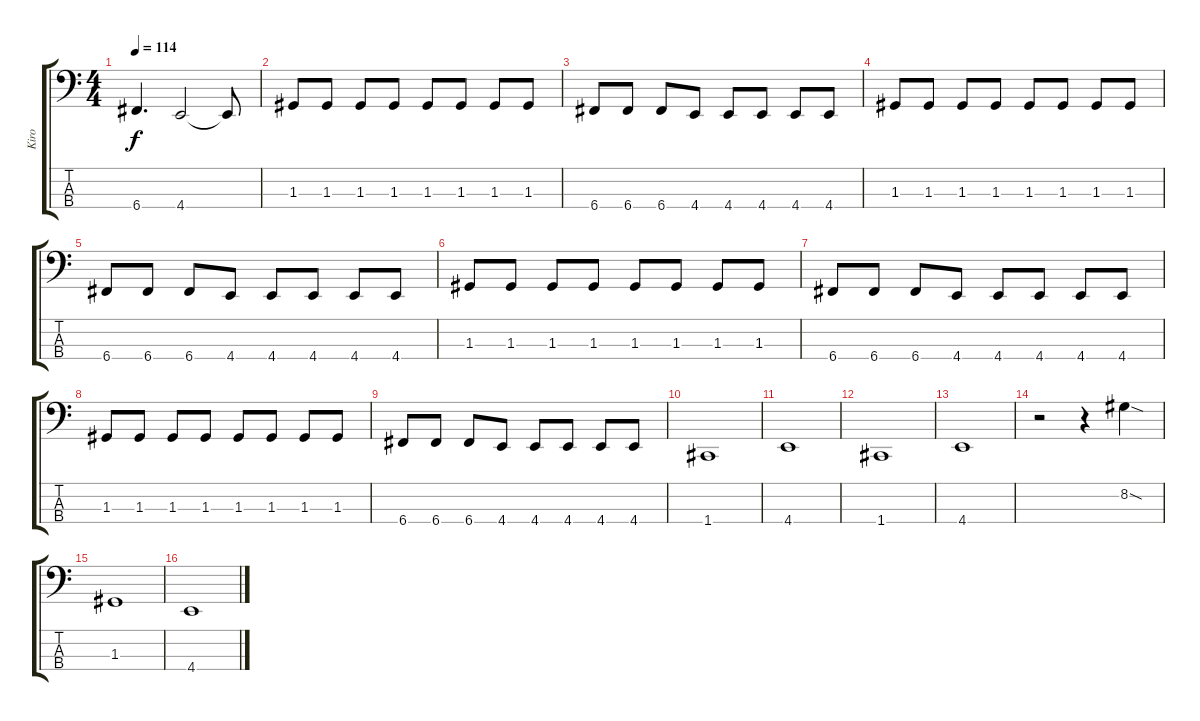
\track ("Kiro" "Kiro") {instrument electricbassfinger}
\staff {score tabs}
\tuning (F2 C2 G1 C1) {hide}
\ts (4 4)
\tempo 114
\clef f4
\ks c
6.4.4{d dy f} 4.4.2 4.4{t}.8 |
1.3.8 1.3.8 1.3.8 1.3.8 1.3.8 1.3.8 1.3.8 1.3.8 |
6.4.8 6.4.8 6.4.8 4.4.8 4.4.8 4.4.8 4.4.8 4.4.8 |
1.3.8 1.3.8 1.3.8 1.3.8 1.3.8 1.3.8 1.3.8 1.3.8 |
6.4.8 6.4.8 6.4.8 4.4.8 4.4.8 4.4.8 4.4.8 4.4.8 |
1.3.8 1.3.8 1.3.8 1.3.8 1.3.8 1.3.8 1.3.8 1.3.8 |
6.4.8 6.4.8 6.4.8 4.4.8 4.4.8 4.4.8 4.4.8 4.4.8 |
1.3.8 1.3.8 1.3.8 1.3.8 1.3.8 1.3.8 1.3.8 1.3.8 |
6.4.8 6.4.8 6.4.8 4.4.8 4.4.8 4.4.8 4.4.8 4.4.8 |
1.4.1 |
4.4.1 |
1.4.1 |
4.4.1 |
r.2 r.4 8.2{sod}.4 |
1.3.1 |
4.4.1
